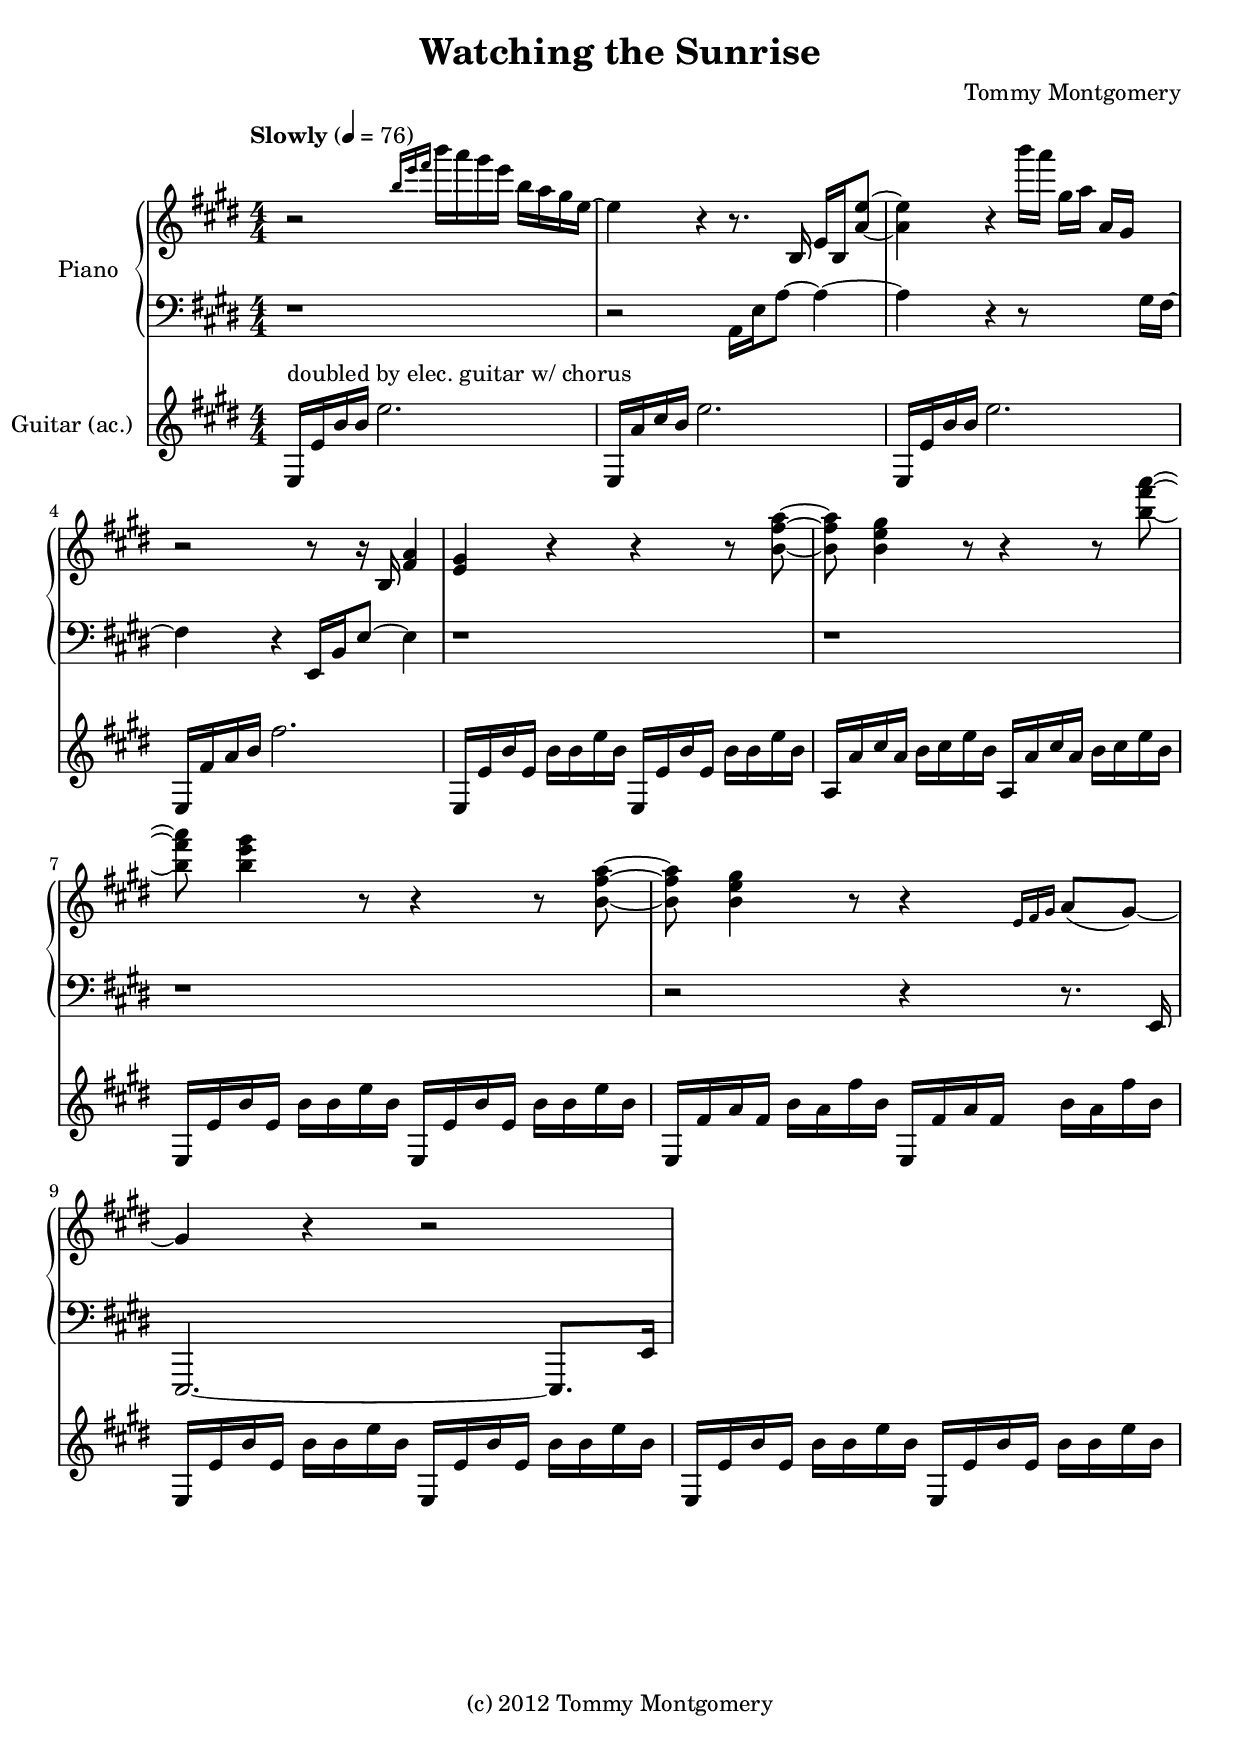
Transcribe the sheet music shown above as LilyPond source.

\version "2.18.2"
\language "english"

\header {
  title = "Watching the Sunrise"
  composer = "Tommy Montgomery"
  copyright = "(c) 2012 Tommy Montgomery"
}

defaultStuff = {
  \key e \major
  \numericTimeSignature
  \time 4/4
  \tempo "Slowly" 4 = 76
}

pianoRight = \new Staff = "right" \with {
  midiInstrument = "acoustic grand"
} {
  \defaultStuff
  \clef treble \relative c''' {
    r2 \grace { b16 e fs } b a gs e b a gs e ~ |
    e4 r4 r8. b,16 e b <a' e'>8 ~  |
    q4 r4 b''16 a s8 a,,16 gs s8  |
    r2 r8 r16 b, <fs' a>4 |

    <e gs>4 r4 r4 r8 <b' fs' a>8 ~ |
    q8 <b e gs>4 r8 r4 r8 <b' fs' a>8 ~ |
    q8 <b e gs>4 r8 r4 r8 <b, fs' a>8 ~ |
    q8 <b e gs>4 r8 r4 \grace { e,16 fs gs } a8( gs) ~ |

    gs4 r4 r2 |
  }
}

pianoLeft = \new Staff = "left" \with {
  midiInstrument = "acoustic grand"
} {
  \defaultStuff
  \clef bass \relative c {
    r1 |
    r2 a16 e' a8 ~ a4 ~ |
    a4 r4 r8 \change Staff = "right" gs''16 a \change Staff = "left" s8 gs,,16 fs ~ |
    fs4 r4 e,16 b' e8 ~ e4 |
    r1 | r1 | r1 | r2 r4 r8. e,16 |
    e,2. ~ e8. e'16 |
  }

}

piano = \new PianoStaff \with { instrumentName = "Piano" } <<
  \pianoRight
  \pianoLeft
>>

acousticGuitar = \new Staff \with {
  instrumentName = "Guitar (ac.)"
  midiInstrument = "acoustic guitar (steel)"
} {
  \defaultStuff
  \clef treble \relative c {
    e16^"doubled by elec. guitar w/ chorus" e' b' b e2. |
    e,,16 a' cs b e2. |
    e,,16 e' b' b e2. |
    e,,16 fs' a b  fs'2. |

    e,,16 e' b' e, b' b e b e,, e' b' e, b' b e b  |
    a, a' cs a b cs e b a, a' cs a b cs e b |
    e,, e' b' e, b' b e b e,, e' b' e, b' b e b  |
    e,,  fs' a fs b a fs' b, e,, fs' a fs b a fs' b, |

    e,, e' b' e, b' b e b e,, e' b' e, b' b e b  |
    e,, e' b' e, b' b e b e,, e' b' e, b' b e b  |

  }
}


\score {
  <<
    \piano
    \acousticGuitar
  >>
  \layout { }
  \midi {}
}